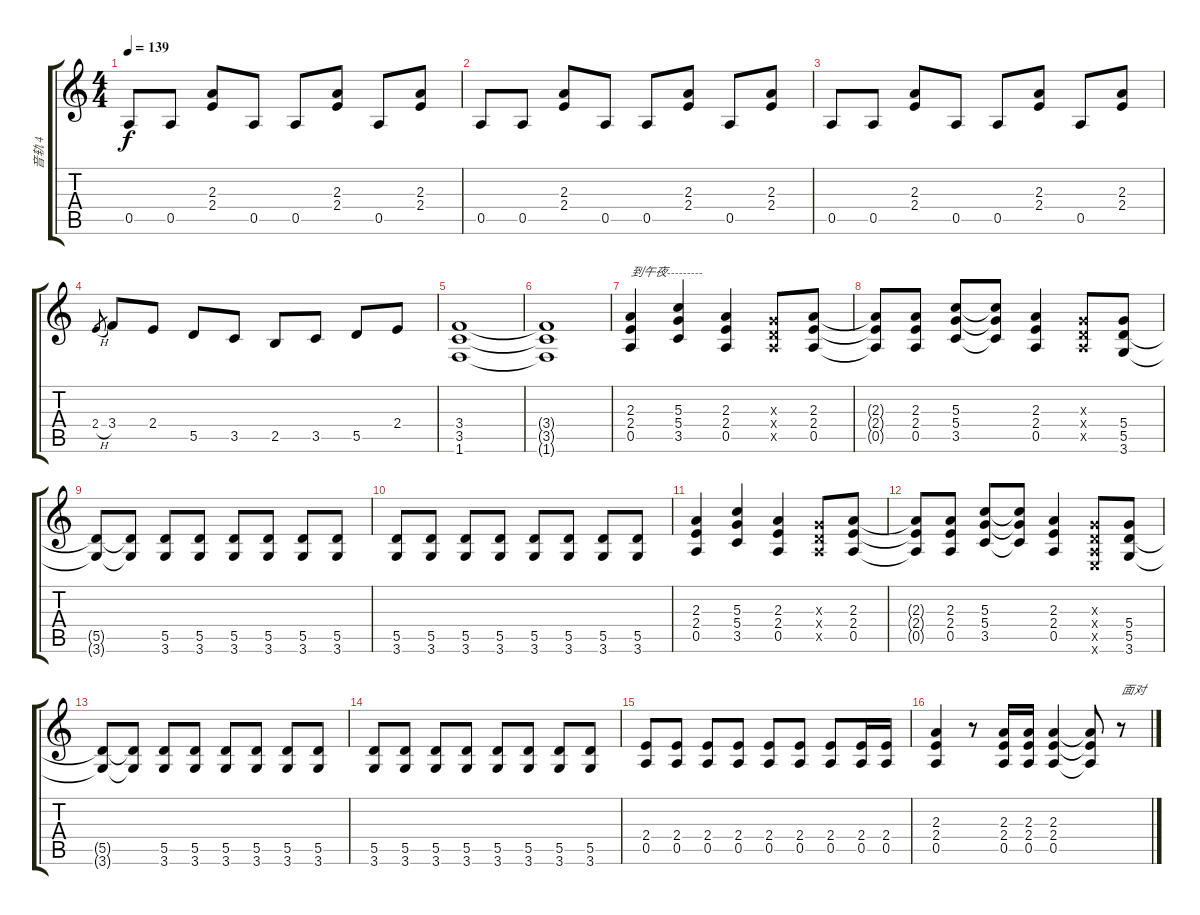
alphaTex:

\track ("音轨 4" "音轨 4") {instrument overdrivenguitar}
\staff {score tabs}
\tuning (E4 B3 G3 D3 A2 E2) {hide}
\ts (4 4)
\tempo 139
\clef g2
\ks c
0.5.8{dy f} 0.5.8 (2.3 2.4).8 0.5.8 0.5.8 (2.3 2.4).8 0.5.8 (2.3 2.4).8 |
0.5.8 0.5.8 (2.3 2.4).8 0.5.8 0.5.8 (2.3 2.4).8 0.5.8 (2.3 2.4).8 |
0.5.8 0.5.8 (2.3 2.4).8 0.5.8 0.5.8 (2.3 2.4).8 0.5.8 (2.3 2.4).8 |
2.4{h}.8{gr} 3.4.8 2.4.8 5.5.8 3.5.8 2.5.8 3.5.8 5.5.8 2.4.8 |
(3.4 3.5 1.6).1 |
(3.4{t} 3.5{t} 1.6{t}).1 |
(2.3 2.4 0.5).4{txt "到午夜---------"} (5.3 5.4 3.5).4 (2.3 2.4 0.5).4 (0.3{x} 0.4{x} 0.5{x}).8 (2.3 2.4 0.5).8 |
(2.3{t} 2.4{t} 0.5{t}).8 (2.3 2.4 0.5).8 (5.3 5.4 3.5).8 (5.3{t} 5.4{t} 3.5{t}).8 (2.3 2.4 0.5).4 (0.3{x} 0.4{x} 0.5{x}).8 (5.4 5.5 3.6).8 |
(5.5{t} 3.6{t}).8 (5.5{t} 3.6{t}).8 (5.5 3.6).8 (5.5 3.6).8 (5.5 3.6).8 (5.5 3.6).8 (5.5 3.6).8 (5.5 3.6).8 |
(5.5 3.6).8 (5.5 3.6).8 (5.5 3.6).8 (5.5 3.6).8 (5.5 3.6).8 (5.5 3.6).8 (5.5 3.6).8 (5.5 3.6).8 |
(2.3 2.4 0.5).4 (5.3 5.4 3.5).4 (2.3 2.4 0.5).4 (0.3{x} 0.4{x} 0.5{x}).8 (2.3 2.4 0.5).8 |
(2.3{t} 2.4{t} 0.5{t}).8 (2.3 2.4 0.5).8 (5.3 5.4 3.5).8 (5.3{t} 5.4{t} 3.5{t}).8 (2.3 2.4 0.5).4 (0.3{x} 0.4{x} 0.5{x} 0.6{x}).8 (5.4 5.5 3.6).8 |
(5.5{t} 3.6{t}).8 (5.5{t} 3.6{t}).8 (5.5 3.6).8 (5.5 3.6).8 (5.5 3.6).8 (5.5 3.6).8 (5.5 3.6).8 (5.5 3.6).8 |
(5.5 3.6).8 (5.5 3.6).8 (5.5 3.6).8 (5.5 3.6).8 (5.5 3.6).8 (5.5 3.6).8 (5.5 3.6).8 (5.5 3.6).8 |
(2.4 0.5).8 (2.4 0.5).8 (2.4 0.5).8 (2.4 0.5).8 (2.4 0.5).8 (2.4 0.5).8 (2.4 0.5).8 (2.4 0.5).16 (2.4 0.5).16 |
(2.3 2.4 0.5).4 r.8 (2.3 2.4 0.5).16 (2.3 2.4 0.5).16 (2.3 2.4 0.5).4 (2.3{t} 2.4{t} 0.5{t}).8 r.8{txt "面对"}
